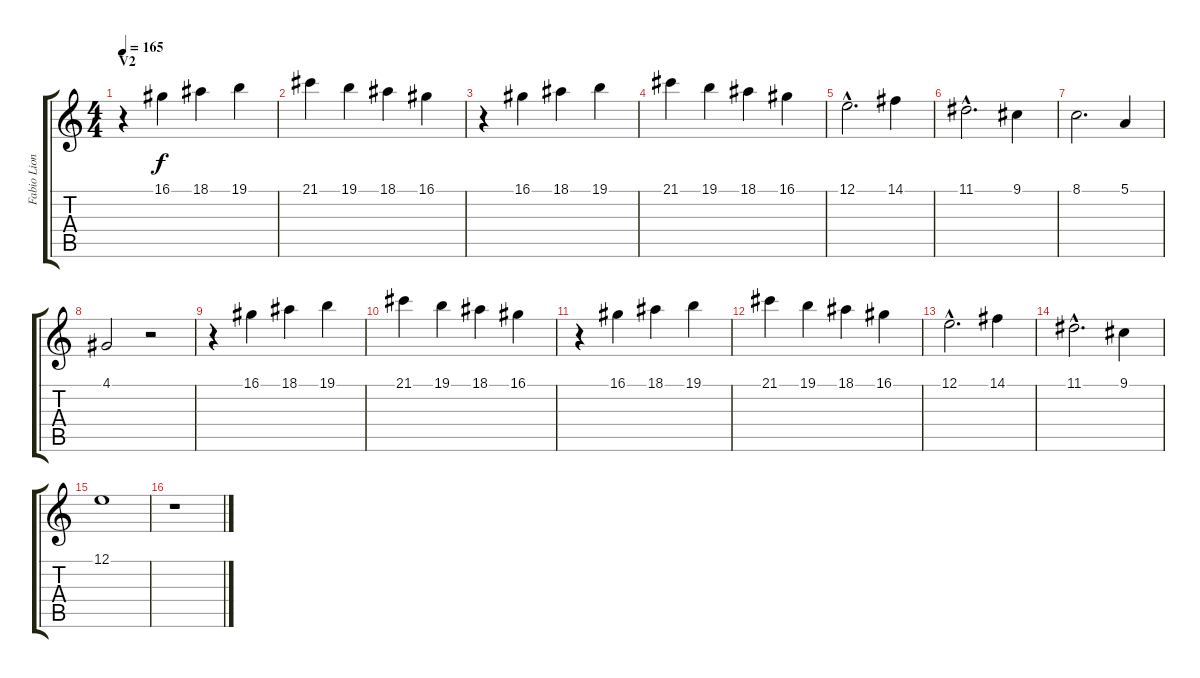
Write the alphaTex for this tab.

\track ("Fabio Lione (Bck vocals)" "Fabio Lion") {instrument lead6voice}
\staff {score tabs}
\tuning (E4 B3 G3 D3 A2 E2) {hide}
\ts (4 4)
\section ("" "V2")
\tempo 165
\clef g2
\ks c
r.4{dy f} 16.1.4 18.1.4 19.1.4 |
21.1.4 19.1.4 18.1.4 16.1.4 |
r.4 16.1.4 18.1.4 19.1.4 |
21.1.4 19.1.4 18.1.4 16.1.4 |
12.1{hac}.2{d} 14.1.4 |
11.1{hac}.2{d} 9.1.4 |
8.1.2{d} 5.1.4 |
4.1.2 r.2 |
r.4 16.1.4 18.1.4 19.1.4 |
21.1.4 19.1.4 18.1.4 16.1.4 |
r.4 16.1.4 18.1.4 19.1.4 |
21.1.4 19.1.4 18.1.4 16.1.4 |
12.1{hac}.2{d} 14.1.4 |
11.1{hac}.2{d} 9.1.4 |
12.1.1 |
r.1
